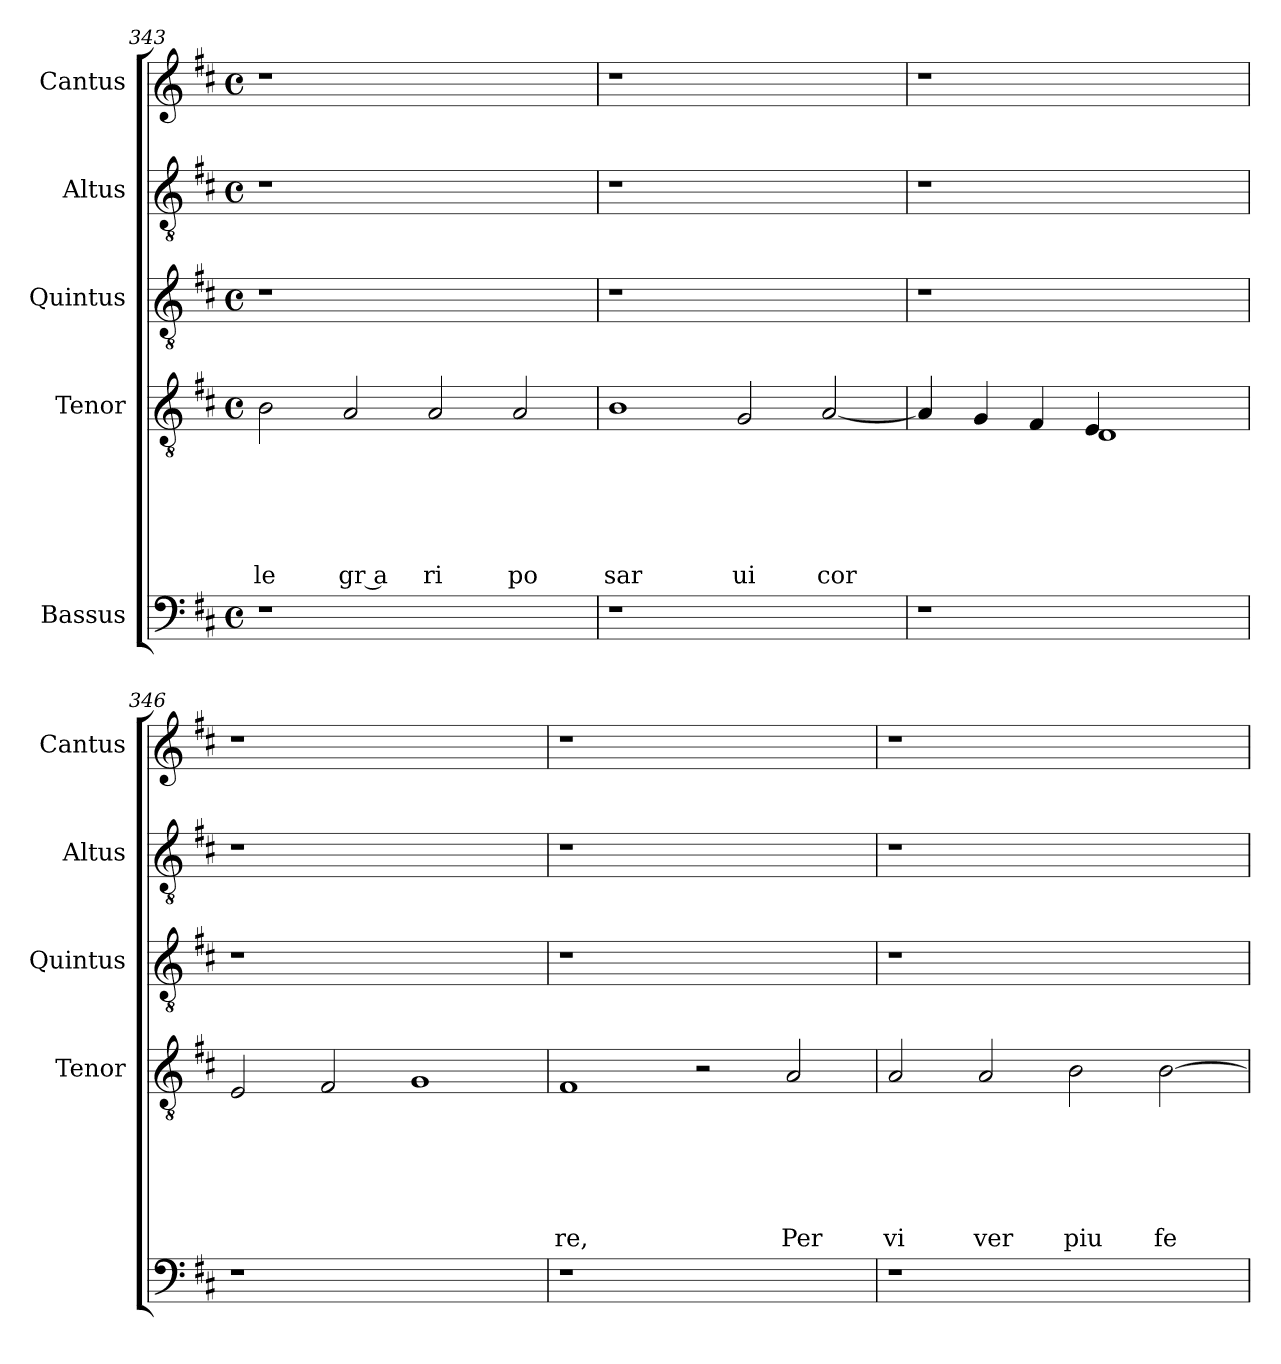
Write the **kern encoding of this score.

**kern	**kern	**text	**text	**text	**text	**text	**text	**kern	**kern	**kern
*part5	*part4	*part4	*part4	*part4	*part4	*part4	*part4	*part3	*part2	*part1
*staff5	*staff4	*staff4	*staff4	*staff4	*staff4	*staff4	*staff4	*staff3	*staff2	*staff1
*I"Bassus	*I"Tenor	*	*	*	*	*	*	*I"Quintus	*I"Altus	*I"Cantus
*	*I'Tenor	*	*	*	*	*	*	*I'Quintus	*I'Altus	*I'Cantus
!!LO:LB:g=z
*clefF4	*clefGv2	*	*	*	*	*	*	*clefGv2	*clefGv2	*clefG2
*k[f#c#]	*k[f#c#]	*	*	*	*	*	*	*k[f#c#]	*k[f#c#]	*k[f#c#]
*D:	*D:	*	*	*	*	*	*	*D:	*D:	*D:
*M4/4	*M4/4	*	*	*	*	*	*	*M4/4	*M4/4	*M4/4
*met(c)	*met(c)	*	*	*	*	*	*	*met(c)	*met(c)	*met(c)
=343	=343	=343	=343	=343	=343	=343	=343	=343	=343	=343
!	!	!	!	!	!	!	!LO:LY:b	!	!	!
1r	2B\	.	.	.	.	.	le	1r	1r	1r
!	!	!	!	!	!	!	!LO:LY:b:rj	!	!	!
.	2A/	.	.	.	.	.	gr a	.	.	.
!	!	!	!	!	!	!	!LO:LY:b	!	!	!
1ryy	2A/	.	.	.	.	.	ri	1ryy	1ryy	1ryy
!	!	!	!	!	!	!	!LO:LY:b	!	!	!
.	2A/	.	.	.	.	.	po	.	.	.
=344	=344	=344	=344	=344	=344	=344	=344	=344	=344	=344
!	!	!	!	!	!	!	!LO:LY:b	!	!	!
1r	1B	.	.	.	.	.	sar	1r	1r	1r
!	!	!	!	!	!	!	!LO:LY:b	!	!	!
1ryy	2G/	.	.	.	.	.	ui	1ryy	1ryy	1ryy
!	!	!	!	!	!	!	!LO:LY:b	!	!	!
.	[<2A/	.	.	.	.	.	cor	.	.	.
=345	=345	=345	=345	=345	=345	=345	=345	=345	=345	=345
*	*^	*	*	*	*	*	*	*	*	*
1r	4A/]	2.ryy	.	.	.	.	.	.	1r	1r	1r
.	4G/	.	.	.	.	.	.	.	.	.	.
.	4F#/	.	.	.	.	.	.	.	.	.	.
.	4E/	1D	.	.	.	.	.	.	.	.	.
2.ryy	2.ryy	.	.	.	.	.	.	.	2.ryy	2.ryy	2.ryy
*	*v	*v	*	*	*	*	*	*	*	*	*
=346	=346	=346	=346	=346	=346	=346	=346	=346	=346	=346
1r	2E/	.	.	.	.	.	.	1r	1r	1r
.	2F#/	.	.	.	.	.	.	.	.	.
1ryy	1G	.	.	.	.	.	.	1ryy	1ryy	1ryy
=347	=347	=347	=347	=347	=347	=347	=347	=347	=347	=347
!	!	!	!	!	!	!	!LO:LY:b	!	!	!
1r	1F#	.	.	.	.	.	re,	1r	1r	1r
1ryy	2r	.	.	.	.	.	.	1ryy	1ryy	1ryy
!	!	!	!	!	!	!	!LO:LY:b	!	!	!
.	2A/	.	.	.	.	.	Per	.	.	.
=348	=348	=348	=348	=348	=348	=348	=348	=348	=348	=348
!	!	!	!	!	!	!	!LO:LY:b	!	!	!
1r	2A/	.	.	.	.	.	vi	1r	1r	1r
!	!	!	!	!	!	!	!LO:LY:b	!	!	!
.	2A/	.	.	.	.	.	ver	.	.	.
!	!	!	!	!	!	!	!LO:LY:b	!	!	!
1ryy	2B\	.	.	.	.	.	piu	1ryy	1ryy	1ryy
!	!	!	!	!	!	!	!LO:LY:b	!	!	!
.	[>2B\	.	.	.	.	.	fe	.	.	.
=	=	=	=	=	=	=	=	=	=	=
*-	*-	*-	*-	*-	*-	*-	*-	*-	*-	*-
